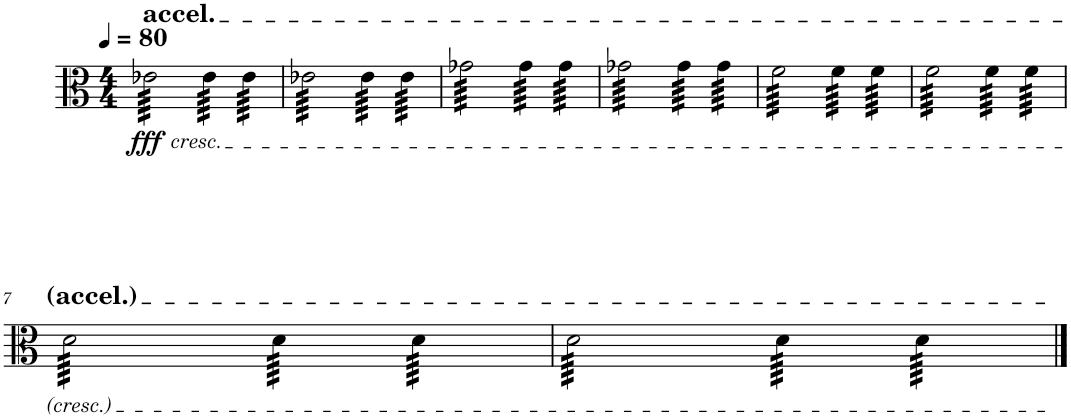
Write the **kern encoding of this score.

**kern	**dynam
*part1	*part1
*staff1	*staff1
*I"Viola	*
*I'Vla.	*
*clefC3	*
*k[]	*
*M4/4	*
*MM80	*
=1	=1
!LO:TX:a:t=accel.	!
!LO:TX:b:i:t=cresc.	!
!	!LO:DY:b
*tremolo	*
64e-X\LLLL	fff
64e-X\	.
64e-X\	.
64e-X\	.
64e-X\	.
64e-X\	.
64e-X\	.
64e-X\	.
64e-X\	.
64e-X\	.
64e-X\	.
64e-X\	.
64e-X\	.
64e-X\	.
64e-X\	.
64e-X\	.
64e-X\	.
64e-X\	.
64e-X\	.
64e-X\	.
64e-X\	.
64e-X\	.
64e-X\	.
64e-X\	.
64e-X\	.
64e-X\	.
64e-X\	.
64e-X\	.
64e-X\	.
64e-X\	.
64e-X\	.
64e-X\JJJJ	.
64e-\LLLL	.
64e-\	.
64e-\	.
64e-\	.
64e-\	.
64e-\	.
64e-\	.
64e-\	.
64e-\	.
64e-\	.
64e-\	.
64e-\	.
64e-\	.
64e-\	.
64e-\	.
64e-\JJJJ	.
64e-\LLLL	.
64e-\	.
64e-\	.
64e-\	.
64e-\	.
64e-\	.
64e-\	.
64e-\	.
64e-\	.
64e-\	.
64e-\	.
64e-\	.
64e-\	.
64e-\	.
64e-\	.
64e-\JJJJ	.
=2	=2
64e-X\LLLL	.
64e-X\	.
64e-X\	.
64e-X\	.
64e-X\	.
64e-X\	.
64e-X\	.
64e-X\	.
64e-X\	.
64e-X\	.
64e-X\	.
64e-X\	.
64e-X\	.
64e-X\	.
64e-X\	.
64e-X\	.
64e-X\	.
64e-X\	.
64e-X\	.
64e-X\	.
64e-X\	.
64e-X\	.
64e-X\	.
64e-X\	.
64e-X\	.
64e-X\	.
64e-X\	.
64e-X\	.
64e-X\	.
64e-X\	.
64e-X\	.
64e-X\JJJJ	.
64e-\LLLL	.
64e-\	.
64e-\	.
64e-\	.
64e-\	.
64e-\	.
64e-\	.
64e-\	.
64e-\	.
64e-\	.
64e-\	.
64e-\	.
64e-\	.
64e-\	.
64e-\	.
64e-\JJJJ	.
64e-\LLLL	.
64e-\	.
64e-\	.
64e-\	.
64e-\	.
64e-\	.
64e-\	.
64e-\	.
64e-\	.
64e-\	.
64e-\	.
64e-\	.
64e-\	.
64e-\	.
64e-\	.
64e-\JJJJ	.
=3	=3
64g-X\LLLL	.
64g-X\	.
64g-X\	.
64g-X\	.
64g-X\	.
64g-X\	.
64g-X\	.
64g-X\	.
64g-X\	.
64g-X\	.
64g-X\	.
64g-X\	.
64g-X\	.
64g-X\	.
64g-X\	.
64g-X\	.
64g-X\	.
64g-X\	.
64g-X\	.
64g-X\	.
64g-X\	.
64g-X\	.
64g-X\	.
64g-X\	.
64g-X\	.
64g-X\	.
64g-X\	.
64g-X\	.
64g-X\	.
64g-X\	.
64g-X\	.
64g-X\JJJJ	.
64g-\LLLL	.
64g-\	.
64g-\	.
64g-\	.
64g-\	.
64g-\	.
64g-\	.
64g-\	.
64g-\	.
64g-\	.
64g-\	.
64g-\	.
64g-\	.
64g-\	.
64g-\	.
64g-\JJJJ	.
64g-\LLLL	.
64g-\	.
64g-\	.
64g-\	.
64g-\	.
64g-\	.
64g-\	.
64g-\	.
64g-\	.
64g-\	.
64g-\	.
64g-\	.
64g-\	.
64g-\	.
64g-\	.
64g-\JJJJ	.
=4	=4
64g-X\LLLL	.
64g-X\	.
64g-X\	.
64g-X\	.
64g-X\	.
64g-X\	.
64g-X\	.
64g-X\	.
64g-X\	.
64g-X\	.
64g-X\	.
64g-X\	.
64g-X\	.
64g-X\	.
64g-X\	.
64g-X\	.
64g-X\	.
64g-X\	.
64g-X\	.
64g-X\	.
64g-X\	.
64g-X\	.
64g-X\	.
64g-X\	.
64g-X\	.
64g-X\	.
64g-X\	.
64g-X\	.
64g-X\	.
64g-X\	.
64g-X\	.
64g-X\JJJJ	.
64g-\LLLL	.
64g-\	.
64g-\	.
64g-\	.
64g-\	.
64g-\	.
64g-\	.
64g-\	.
64g-\	.
64g-\	.
64g-\	.
64g-\	.
64g-\	.
64g-\	.
64g-\	.
64g-\JJJJ	.
64g-\LLLL	.
64g-\	.
64g-\	.
64g-\	.
64g-\	.
64g-\	.
64g-\	.
64g-\	.
64g-\	.
64g-\	.
64g-\	.
64g-\	.
64g-\	.
64g-\	.
64g-\	.
64g-\JJJJ	.
=5	=5
64f\LLLL	.
64f\	.
64f\	.
64f\	.
64f\	.
64f\	.
64f\	.
64f\	.
64f\	.
64f\	.
64f\	.
64f\	.
64f\	.
64f\	.
64f\	.
64f\	.
64f\	.
64f\	.
64f\	.
64f\	.
64f\	.
64f\	.
64f\	.
64f\	.
64f\	.
64f\	.
64f\	.
64f\	.
64f\	.
64f\	.
64f\	.
64f\JJJJ	.
64f\LLLL	.
64f\	.
64f\	.
64f\	.
64f\	.
64f\	.
64f\	.
64f\	.
64f\	.
64f\	.
64f\	.
64f\	.
64f\	.
64f\	.
64f\	.
64f\JJJJ	.
64f\LLLL	.
64f\	.
64f\	.
64f\	.
64f\	.
64f\	.
64f\	.
64f\	.
64f\	.
64f\	.
64f\	.
64f\	.
64f\	.
64f\	.
64f\	.
64f\JJJJ	.
=6	=6
64f\LLLL	.
64f\	.
64f\	.
64f\	.
64f\	.
64f\	.
64f\	.
64f\	.
64f\	.
64f\	.
64f\	.
64f\	.
64f\	.
64f\	.
64f\	.
64f\	.
64f\	.
64f\	.
64f\	.
64f\	.
64f\	.
64f\	.
64f\	.
64f\	.
64f\	.
64f\	.
64f\	.
64f\	.
64f\	.
64f\	.
64f\	.
64f\JJJJ	.
64f\LLLL	.
64f\	.
64f\	.
64f\	.
64f\	.
64f\	.
64f\	.
64f\	.
64f\	.
64f\	.
64f\	.
64f\	.
64f\	.
64f\	.
64f\	.
64f\JJJJ	.
64f\LLLL	.
64f\	.
64f\	.
64f\	.
64f\	.
64f\	.
64f\	.
64f\	.
64f\	.
64f\	.
64f\	.
64f\	.
64f\	.
64f\	.
64f\	.
64f\JJJJ	.
!!LO:LB:g=z
=7	=7
64d\LLLL	.
64d\	.
64d\	.
64d\	.
64d\	.
64d\	.
64d\	.
64d\	.
64d\	.
64d\	.
64d\	.
64d\	.
64d\	.
64d\	.
64d\	.
64d\	.
64d\	.
64d\	.
64d\	.
64d\	.
64d\	.
64d\	.
64d\	.
64d\	.
64d\	.
64d\	.
64d\	.
64d\	.
64d\	.
64d\	.
64d\	.
64d\JJJJ	.
64d\LLLL	.
64d\	.
64d\	.
64d\	.
64d\	.
64d\	.
64d\	.
64d\	.
64d\	.
64d\	.
64d\	.
64d\	.
64d\	.
64d\	.
64d\	.
64d\JJJJ	.
64d\LLLL	.
64d\	.
64d\	.
64d\	.
64d\	.
64d\	.
64d\	.
64d\	.
64d\	.
64d\	.
64d\	.
64d\	.
64d\	.
64d\	.
64d\	.
64d\JJJJ	.
=8	=8
64d\LLLL	.
64d\	.
64d\	.
64d\	.
64d\	.
64d\	.
64d\	.
64d\	.
64d\	.
64d\	.
64d\	.
64d\	.
64d\	.
64d\	.
64d\	.
64d\	.
64d\	.
64d\	.
64d\	.
64d\	.
64d\	.
64d\	.
64d\	.
64d\	.
64d\	.
64d\	.
64d\	.
64d\	.
64d\	.
64d\	.
64d\	.
64d\JJJJ	.
64d\LLLL	.
64d\	.
64d\	.
64d\	.
64d\	.
64d\	.
64d\	.
64d\	.
64d\	.
64d\	.
64d\	.
64d\	.
64d\	.
64d\	.
64d\	.
64d\JJJJ	.
64d\LLLL	.
64d\	.
64d\	.
64d\	.
64d\	.
64d\	.
64d\	.
64d\	.
64d\	.
64d\	.
64d\	.
64d\	.
64d\	.
64d\	.
64d\	.
64d\JJJJ	.
*Xtremolo	*
==	==
*-	*-
